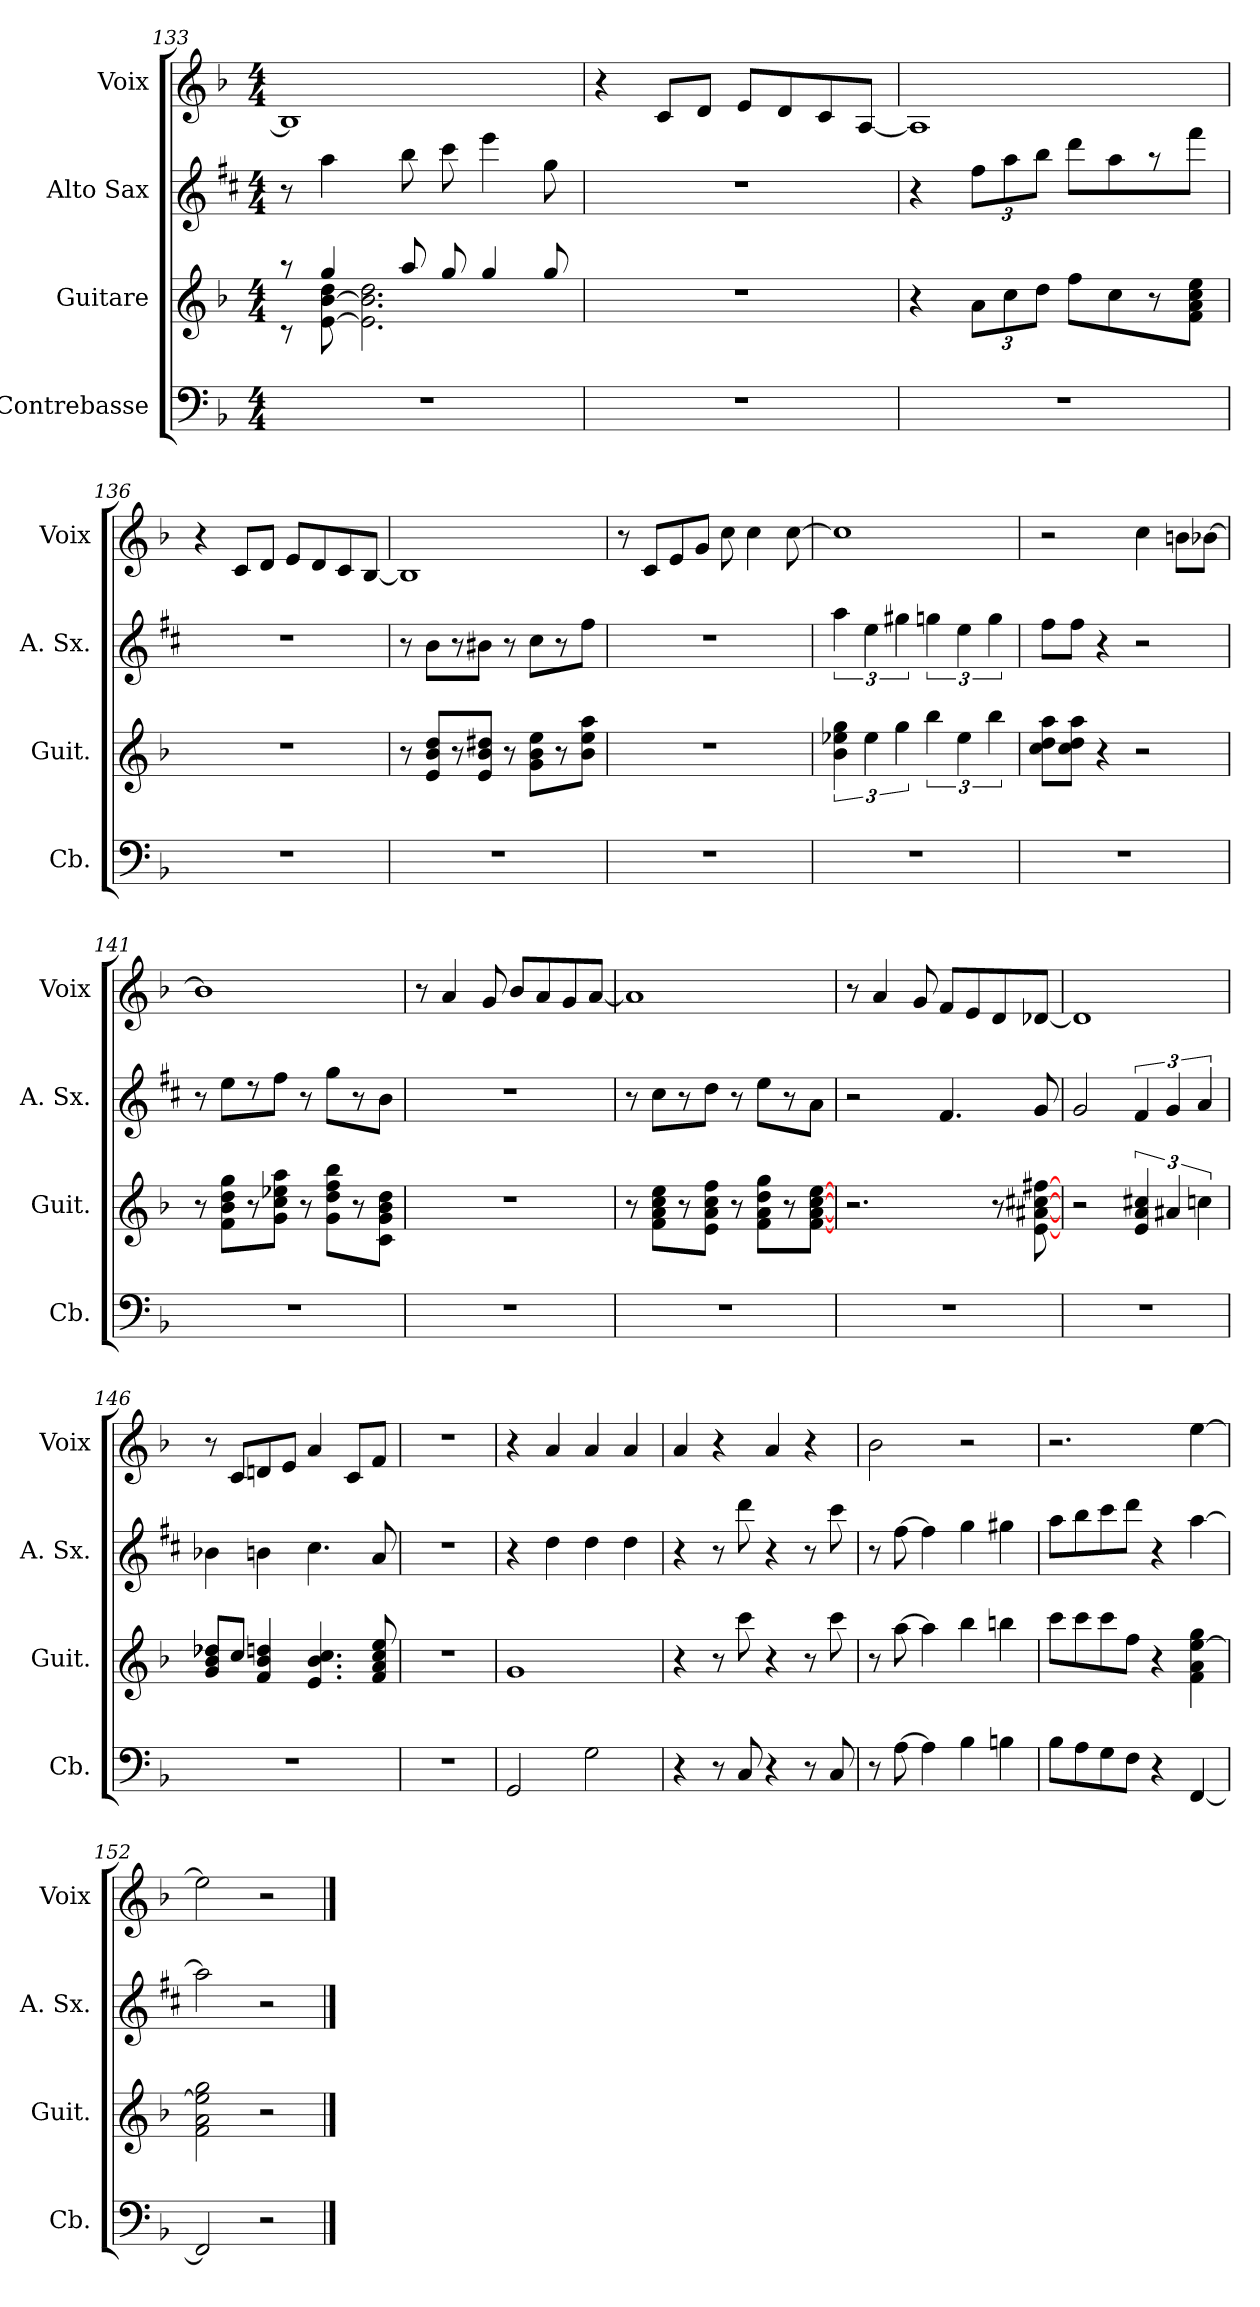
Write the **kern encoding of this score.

**kern	**kern	**kern	**kern
*part4	*part3	*part2	*part1
*staff4	*staff3	*staff2	*staff1
*I"Contrebasse	*I"Guitare	*I"Alto Sax	*I"Voix
*I'Cb.	*I'Guit.	*I'A. Sx.	*I'Voix
!!LO:PB:g=z
*clefF4	*clefG2	*clefG2	*clefG2
*ITrd7c12	*ITrd7c12	*ITrd5c9	*
*k[b-]	*k[b-]	*k[b-]	*k[b-]
*F:	*F:	*F:	*F:
*M4/4	*M4/4	*M4/4	*M4/4
=133	=133	=133	=133
*	*^	*	*
1r	8raa	8rc	8r	1B-]
.	[<8E\ [<8B-\ 8d\	4g/	4cc\	.
.	2.E\] 2.B-\] 2.d\	.	.	.
.	.	8a/	8dd\	.
.	.	8g/	8ee\	.
.	.	4g/	4gg\	.
.	.	8g/	8b-\	.
*	*v	*v	*	*
=134	=134	=134	=134
1r	1r	1r	4r
.	.	.	8c/L
.	.	.	8d/J
.	.	.	8e/L
.	.	.	8d/
.	.	.	8c/
.	.	.	[8A/J
=135	=135	=135	=135
1r	4r	4r	1A]
.	12A\L	12a\L	.
.	12c\	12cc\	.
.	12d\J	12dd\J	.
.	8f\L	8ff\L	.
.	8c\	8cc\	.
.	8r	8r	.
.	8F\ 8A\ 8c\ 8e\J	8aa\J	.
=136	=136	=136	=136
1r	1r	1r	4r
.	.	.	8c/L
.	.	.	8d/J
.	.	.	8e/L
.	.	.	8d/
.	.	.	8c/
.	.	.	[8B-/J
!!LO:LB:g=z
=137	=137	=137	=137
1r	8r	8r	1B-]
.	8E/ 8B-/ 8d/L	8d\L	.
.	8r	8r	.
.	8E/ 8B-/ 8d#X/J	8d#X\J	.
.	8r	8r	.
.	8G\ 8B-\ 8e\L	8e\L	.
.	8r	8r	.
.	8B-\ 8e\ 8a\J	8a\J	.
=138	=138	=138	=138
1r	1r	1r	8r
.	.	.	8c/L
.	.	.	8e/
.	.	.	8g/J
.	.	.	8cc\
.	.	.	4cc\
.	.	.	[8cc\
=139	=139	=139	=139
1r	6B-\ 6e-X\ 6g\	6cc\	1cc]
.	6e-\	6g\	.
.	6g\	6bn\	.
.	6b-\	6b-X\	.
.	6e-\	6g\	.
.	6b-\	6b-\	.
=140	=140	=140	=140
1r	8c\ 8d\ 8a\L	8a\L	2r
.	8c\ 8d\ 8a\J	8a\J	.
.	4r	4r	.
.	2r	2r	4cc\
.	.	.	8bn\L
.	.	.	[8b-X\J
!!LO:LB:g=z
=141	=141	=141	=141
1r	8r	8r	1b-]
.	8F\ 8B-\ 8d\ 8g\L	8g\L	.
.	8r	8r	.
.	8G\ 8c\ 8e-X\ 8a\J	8a\J	.
.	8r	8r	.
.	8G\ 8d\ 8f\ 8b-\L	8b-\L	.
.	8r	8r	.
.	8C\ 8G\ 8B-\ 8d\J	8d\J	.
=142	=142	=142	=142
1r	1r	1r	8r
.	.	.	4a/
.	.	.	8g/
.	.	.	8b-/L
.	.	.	8a/
.	.	.	8g/
.	.	.	[8a/J
=143	=143	=143	=143
1r	8r	8r	1a]
.	8F\ 8A\ 8c\ 8e\L	8e\L	.
.	8r	8r	.
.	8E\ 8A\ 8c\ 8f\J	8f\J	.
.	8r	8r	.
.	8F\ 8A\ 8d\ 8g\L	8g\L	.
.	8r	8r	.
.	[8F\ [8A\ [8c\ [8e\J	8c\J	.
=144	=144	=144	=144
1r	2.r	2r	8r
.	.	.	4a/
.	.	.	8g/
.	.	4.A/	8f/L
.	.	.	8e/
.	8r	.	8d/
.	[8E\ [8A#X\ [8c#X\ [8f#X\	8B-/	[8d-X/J
!!LO:PB:g=z
=145	=145	=145	=145
1r	2r	2B-/	1d-]
.	6E/ 6A/ 6c#X/	6A/	.
.	6A#X/	6B-/	.
.	6cn\	6c/	.
=146	=146	=146	=146
*	*^	*	*
1r	4G/ 4B-/ 4d-X/	8d-/L	4d-X\	8r
.	.	8c/J	.	8c/L
.	4F/ 4B-/ 4dn/	4ryy	4dn\	8dn/
.	.	.	.	8e/J
.	4.E/ 4.B-/ 4.c/	2ryy	4.e\	4a/
.	.	.	.	8c/L
.	8F/ 8A/ 8c/ 8e/	.	8c/	8f/J
*	*v	*v	*	*
=147	=147	=147	=147
1r	1r	1r	1r
=148	=148	=148	=148
2GGG/	1G	4r	4r
.	.	4f\	4a/
2GG\	.	4f\	4a/
.	.	4f\	4a/
!!LO:LB:g=z
=149	=149	=149	=149
4r	4r	4r	4a/
8r	8r	8r	4r
8CC/	8cc\	8ff\	.
4r	4r	4r	4a/
8r	8r	8r	4r
8CC/	8cc\	8ee\	.
=150	=150	=150	=150
8r	8r	8r	2b-\
[8AA\	[8a\	[8a\	.
4AA\]	4a\]	4a\]	.
4BB-\	4b-\	4b-\	2r
4BBn\	4bn\	4bn\	.
=151	=151	=151	=151
8BB-\L	8cc\L	8cc\L	2.r
8AA\	8cc\	8dd\	.
8GG\	8cc\	8ee\	.
8FF\J	8f\J	8ff\J	.
4r	4r	4r	.
[4FFF/	4F\ 4A\ [4e\ 4g\	[4cc\	[4ee\
=152	=152	=152	=152
2FFF/]	2F\ 2A\ 2e\] 2g\	2cc\]	2ee\]
2r	2r	2r	2r
==	==	==	==
*-	*-	*-	*-
